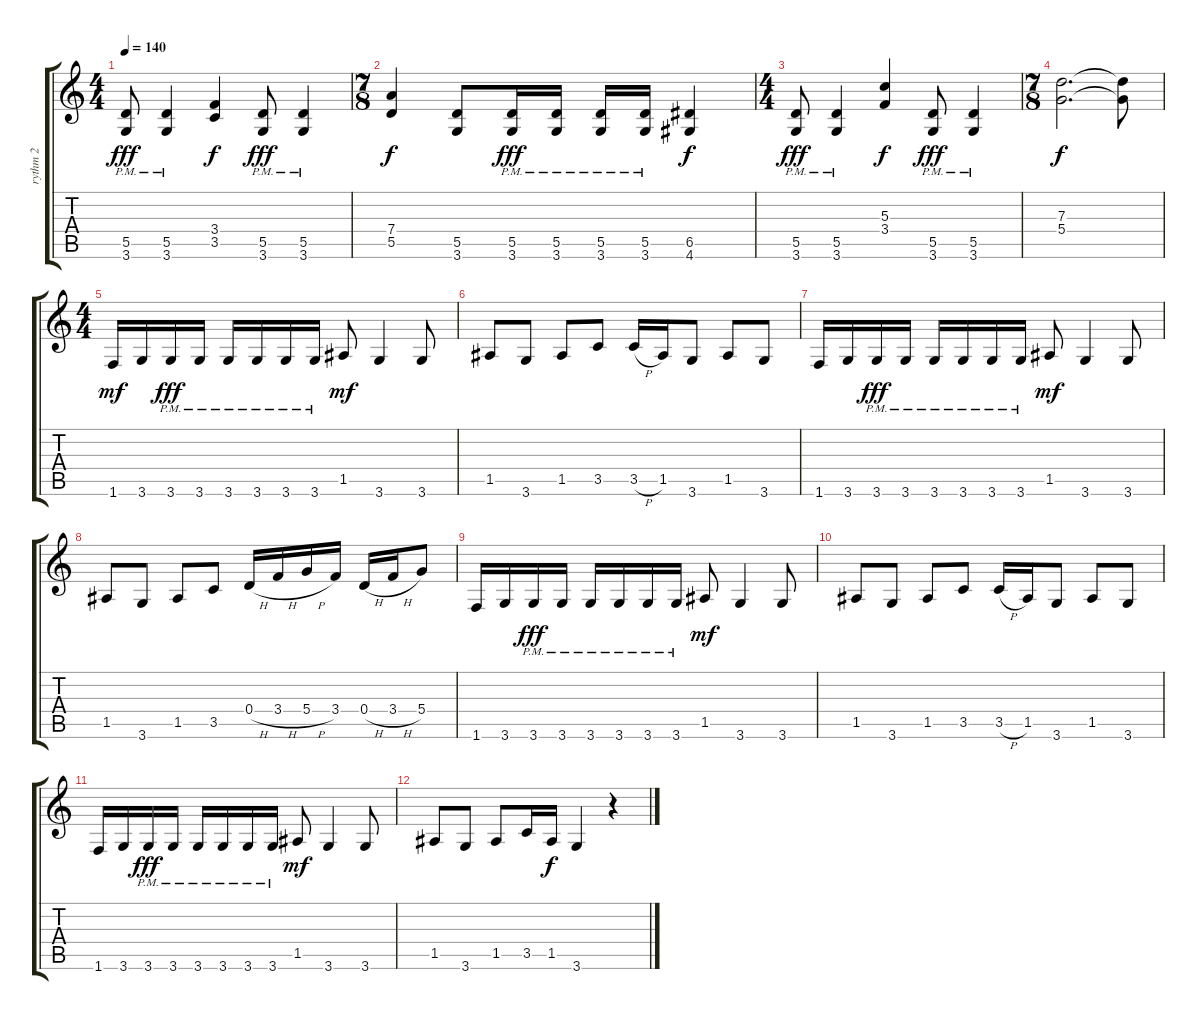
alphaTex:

\track ("rythm 2" "rythm 2") {instrument distortionguitar}
\staff {score tabs}
\tuning (E4 B3 G3 D3 A2 E2) {hide}
\ts (4 4)
\tempo 140
\clef g2
\ks c
(5.5{pm} 3.6{pm}).8{dy fff} (5.5{pm} 3.6{pm}).4 (3.4 3.5).4{dy f} (5.5{pm} 3.6{pm}).8{dy fff} (5.5{pm} 3.6{pm}).4 |
\ts (7 8)
(7.4 5.5).4{dy f} (5.5 3.6).8 (5.5{pm} 3.6{pm}).16{dy fff} (5.5{pm} 3.6{pm}).16 (5.5{pm} 3.6{pm}).16 (5.5{pm} 3.6{pm}).16 (6.5 4.6).4{dy f} |
\ts (4 4)
(5.5{pm} 3.6{pm}).8{dy fff} (5.5{pm} 3.6{pm}).4 (5.3 3.4).4{dy f} (5.5{pm} 3.6{pm}).8{dy fff} (5.5{pm} 3.6{pm}).4 |
\ts (7 8)
(7.3 5.4).2{d dy f} (7.3{t} 5.4{t}).8 |
\ts (4 4)
1.6.16{dy mf} 3.6.16 3.6{pm}.16{dy fff} 3.6{pm}.16 3.6{pm}.16 3.6{pm}.16 3.6{pm}.16 3.6{pm}.16 1.5.8{dy mf} 3.6.4 3.6.8 |
1.5.8 3.6.8 1.5.8 3.5.8 3.5{h}.16 1.5.16 3.6.8 1.5.8 3.6.8 |
1.6.16 3.6.16 3.6{pm}.16{dy fff} 3.6{pm}.16 3.6{pm}.16 3.6{pm}.16 3.6{pm}.16 3.6{pm}.16 1.5.8{dy mf} 3.6.4 3.6.8 |
1.5.8 3.6.8 1.5.8 3.5.8 0.4{h}.16 3.4{h}.16 5.4{h}.16 3.4.16 0.4{h}.16 3.4{h}.16 5.4.8 |
1.6.16 3.6.16 3.6{pm}.16{dy fff} 3.6{pm}.16 3.6{pm}.16 3.6{pm}.16 3.6{pm}.16 3.6{pm}.16 1.5.8{dy mf} 3.6.4 3.6.8 |
1.5.8 3.6.8 1.5.8 3.5.8 3.5{h}.16 1.5.16 3.6.8 1.5.8 3.6.8 |
1.6.16 3.6.16 3.6{pm}.16{dy fff} 3.6{pm}.16 3.6{pm}.16 3.6{pm}.16 3.6{pm}.16 3.6{pm}.16 1.5.8{dy mf} 3.6.4 3.6.8 |
1.5.8 3.6.8 1.5.8 3.5.16 1.5.16{dy f} 3.6.4 r.4
